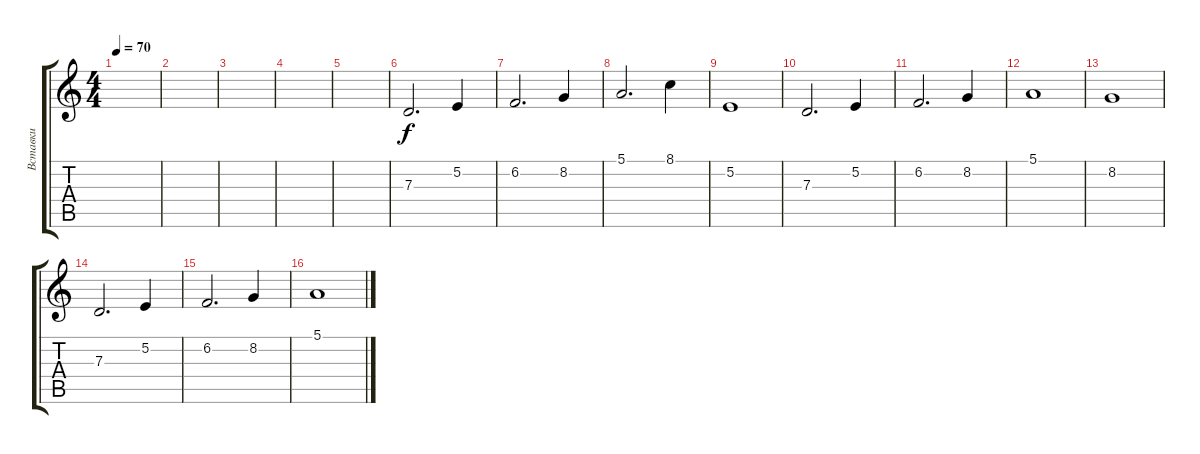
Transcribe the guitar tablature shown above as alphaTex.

\track ("Вставки" "Вставки") {instrument pad8sweep}
\staff {score tabs}
\tuning (E4 B3 G3 D3 A2 E2) {hide}
\ts (4 4)
\tempo 70
\clef g2
\ks c
|
|
|
|
|
7.3.2{d volume 10} 5.2.4 |
6.2.2{d} 8.2.4 |
5.1.2{d} 8.1.4 |
5.2.1 |
7.3.2{d volume 14} 5.2.4 |
6.2.2{d} 8.2.4 |
5.1.1 |
8.2.1 |
7.3.2{d} 5.2.4 |
6.2.2{d} 8.2.4 |
5.1.1
